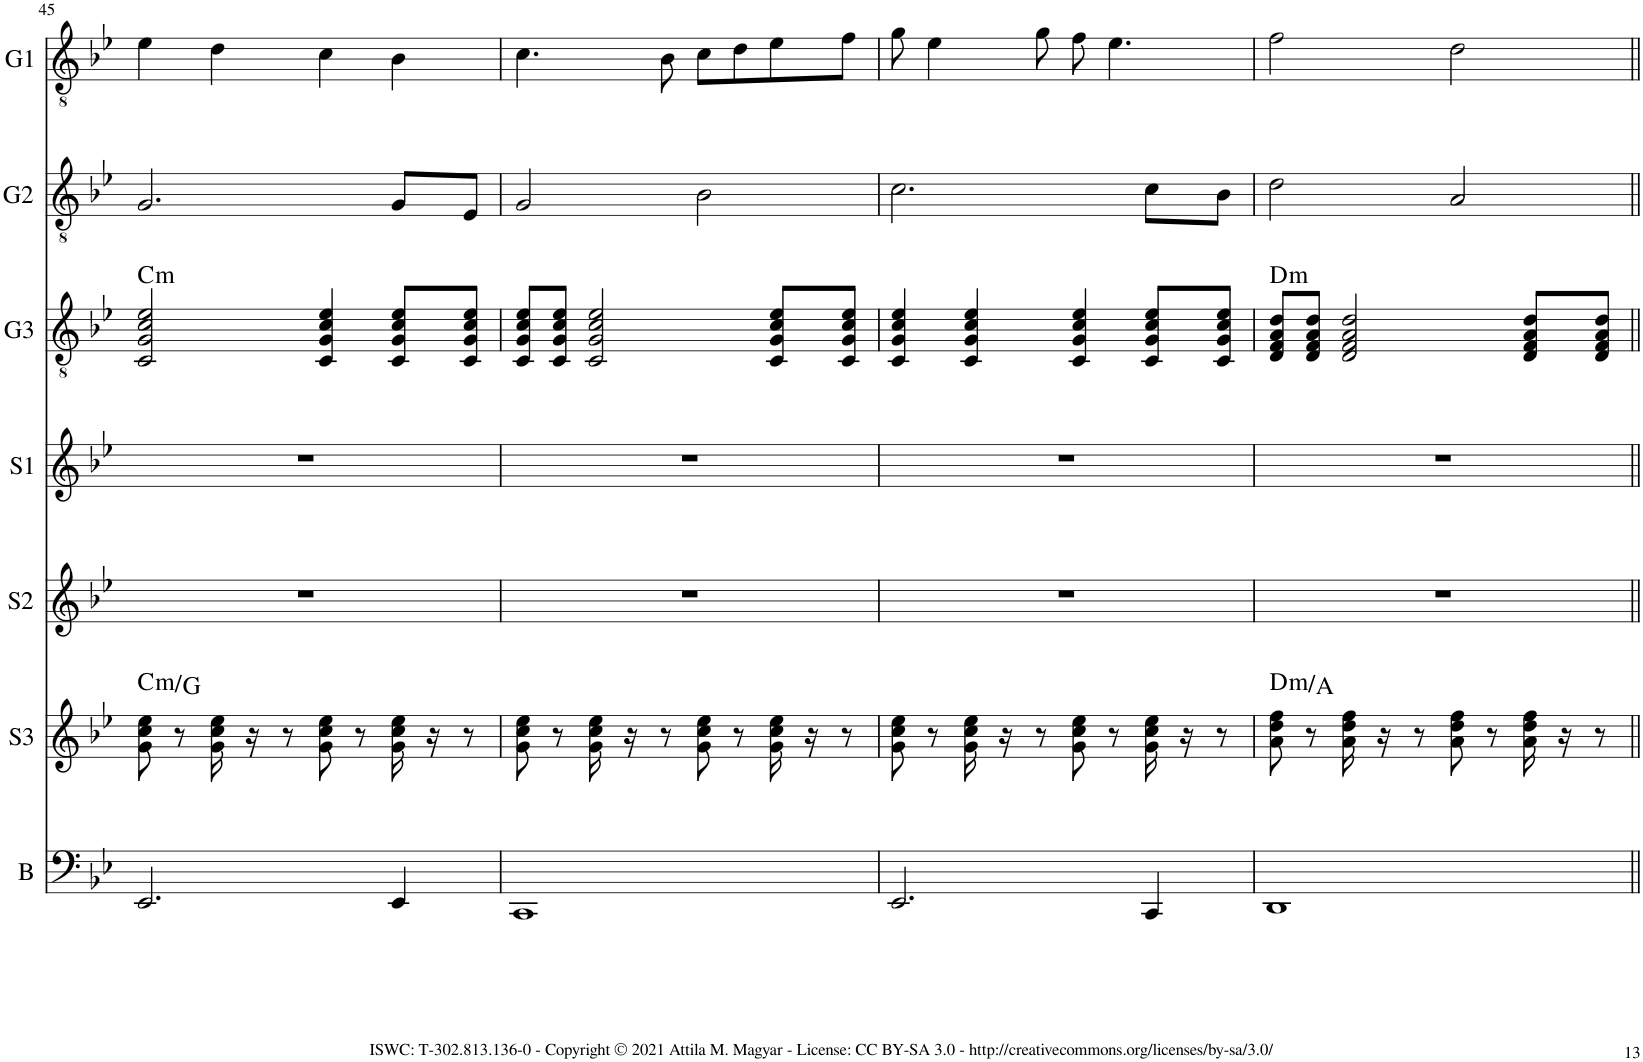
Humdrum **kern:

**kern	**kern	**harte	**kern	**kern	**kern	**harte	**kern	**kern
*part7	*part6	*part6	*part5	*part4	*part3	*part3	*part2	*part1
*staff7	*staff6	*	*staff5	*staff4	*staff3	*	*staff2	*staff1
*I"Bass	*I"Synth 3 (smooth pad)	*	*I"Synth 2 (saw)	*I"Synth 1 (electric piano)	*I"Guitar 3 (D std.)	*	*I"Guitar 2 (D std.)	*I"Guitar 1 (D std.)
*I'B	*I'S3	*	*I'S2	*I'S1	*I'G3	*	*I'G2	*I'G1
!!LO:PB:g=z
*clefF4	*clefG2	*	*clefG2	*clefG2	*clefGv2	*	*clefGv2	*clefGv2
*k[b-e-]	*k[b-e-]	*	*k[b-e-]	*k[b-e-]	*k[b-e-]	*	*k[b-e-]	*k[b-e-]
*M4/4	*M4/4	*	*M4/4	*M4/4	*M4/4	*	*M4/4	*M4/4
=45	=45	=45	=45	=45	=45	=45	=45	=45
!	!	!LO:H:kt=m	!	!	!	!LO:H:kt=m	!	!
2.EE-/	8g\ 8cc\ 8ee-\	C:min/5	1r	1r	2C/ 2G/ 2c/ 2e-/	C:min	2.G/	4e-\
.	8r	.	.	.	.	.	.	.
.	16g\ 16cc\ 16ee-\	.	.	.	.	.	.	4d\
.	16r	.	.	.	.	.	.	.
.	8r	.	.	.	.	.	.	.
.	8g\ 8cc\ 8ee-\	.	.	.	4C/ 4G/ 4c/ 4e-/	.	.	4c\
.	8r	.	.	.	.	.	.	.
4EE-/	16g\ 16cc\ 16ee-\	.	.	.	8C/ 8G/ 8c/ 8e-/L	.	8G/L	4B-\
.	16r	.	.	.	.	.	.	.
.	8r	.	.	.	8C/ 8G/ 8c/ 8e-/J	.	8E-/J	.
=46	=46	=46	=46	=46	=46	=46	=46	=46
1CC	8g\ 8cc\ 8ee-\	.	1r	1r	8C/ 8G/ 8c/ 8e-/L	.	2G/	4.c\
.	8r	.	.	.	8C/ 8G/ 8c/ 8e-/J	.	.	.
.	16g\ 16cc\ 16ee-\	.	.	.	2C/ 2G/ 2c/ 2e-/	.	.	.
.	16r	.	.	.	.	.	.	.
.	8r	.	.	.	.	.	.	8B-\
.	8g\ 8cc\ 8ee-\	.	.	.	.	.	2B-\	8c\L
.	8r	.	.	.	.	.	.	8d\
.	16g\ 16cc\ 16ee-\	.	.	.	8C/ 8G/ 8c/ 8e-/L	.	.	8e-\
.	16r	.	.	.	.	.	.	.
.	8r	.	.	.	8C/ 8G/ 8c/ 8e-/J	.	.	8f\J
=47	=47	=47	=47	=47	=47	=47	=47	=47
2.EE-/	8g\ 8cc\ 8ee-\	.	1r	1r	4C/ 4G/ 4c/ 4e-/	.	2.c\	8g\
.	8r	.	.	.	.	.	.	4e-\
.	16g\ 16cc\ 16ee-\	.	.	.	4C/ 4G/ 4c/ 4e-/	.	.	.
.	16r	.	.	.	.	.	.	.
.	8r	.	.	.	.	.	.	8g\
.	8g\ 8cc\ 8ee-\	.	.	.	4C/ 4G/ 4c/ 4e-/	.	.	8f\
.	8r	.	.	.	.	.	.	4.e-\
4CC/	16g\ 16cc\ 16ee-\	.	.	.	8C/ 8G/ 8c/ 8e-/L	.	8c\L	.
.	16r	.	.	.	.	.	.	.
.	8r	.	.	.	8C/ 8G/ 8c/ 8e-/J	.	8B-\J	.
=48	=48	=48	=48	=48	=48	=48	=48	=48
!	!	!LO:H:kt=m	!	!	!	!LO:H:kt=m	!	!
1DD	8a\ 8dd\ 8ff\	D:min/5	1r	1r	8D/ 8F/ 8A/ 8d/L	D:min	2d\	2f\
.	8r	.	.	.	8D/ 8F/ 8A/ 8d/J	.	.	.
.	16a\ 16dd\ 16ff\	.	.	.	2D/ 2F/ 2A/ 2d/	.	.	.
.	16r	.	.	.	.	.	.	.
.	8r	.	.	.	.	.	.	.
.	8a\ 8dd\ 8ff\	.	.	.	.	.	2A/	2d\
.	8r	.	.	.	.	.	.	.
.	16a\ 16dd\ 16ff\	.	.	.	8D/ 8F/ 8A/ 8d/L	.	.	.
.	16r	.	.	.	.	.	.	.
.	8r	.	.	.	8D/ 8F/ 8A/ 8d/J	.	.	.
=||	=||	=||	=||	=||	=||	=||	=||	=||
*-	*-	*-	*-	*-	*-	*-	*-	*-
